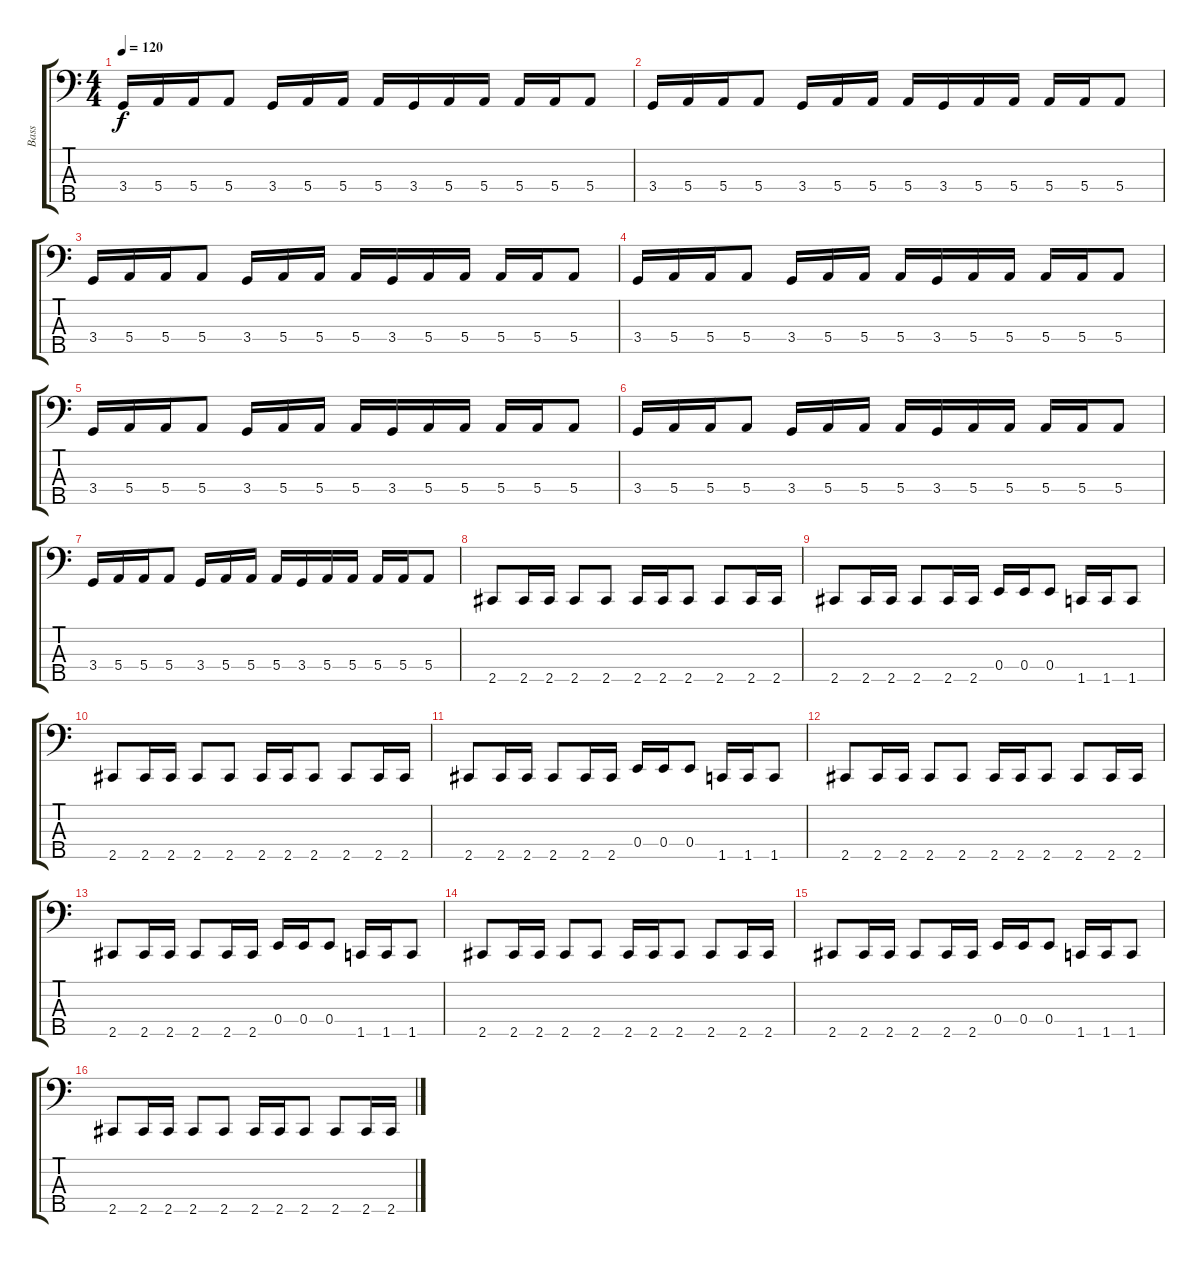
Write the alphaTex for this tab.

\track ("Bass" "Bass") {instrument electricbasspick}
\staff {score tabs}
\tuning (G2 D2 A1 E1 B0) {hide}
\ts (4 4)
\tempo 120
\clef f4
\ks c
3.4.16{dy f} 5.4.16 5.4.16 5.4.8 3.4.16 5.4.16 5.4.16 5.4.16 3.4.16 5.4.16 5.4.16 5.4.16 5.4.16 5.4.8 |
3.4.16 5.4.16 5.4.16 5.4.8 3.4.16 5.4.16 5.4.16 5.4.16 3.4.16 5.4.16 5.4.16 5.4.16 5.4.16 5.4.8 |
3.4.16 5.4.16 5.4.16 5.4.8 3.4.16 5.4.16 5.4.16 5.4.16 3.4.16 5.4.16 5.4.16 5.4.16 5.4.16 5.4.8 |
3.4.16 5.4.16 5.4.16 5.4.8 3.4.16 5.4.16 5.4.16 5.4.16 3.4.16 5.4.16 5.4.16 5.4.16 5.4.16 5.4.8 |
3.4.16 5.4.16 5.4.16 5.4.8 3.4.16 5.4.16 5.4.16 5.4.16 3.4.16 5.4.16 5.4.16 5.4.16 5.4.16 5.4.8 |
3.4.16 5.4.16 5.4.16 5.4.8 3.4.16 5.4.16 5.4.16 5.4.16 3.4.16 5.4.16 5.4.16 5.4.16 5.4.16 5.4.8 |
3.4.16 5.4.16 5.4.16 5.4.8 3.4.16 5.4.16 5.4.16 5.4.16 3.4.16 5.4.16 5.4.16 5.4.16 5.4.16 5.4.8 |
2.5.8 2.5.16 2.5.16 2.5.8 2.5.8 2.5.16 2.5.16 2.5.8 2.5.8 2.5.16 2.5.16 |
2.5.8 2.5.16 2.5.16 2.5.8 2.5.16 2.5.16 0.4.16 0.4.16 0.4.8 1.5.16 1.5.16 1.5.8 |
2.5.8 2.5.16 2.5.16 2.5.8 2.5.8 2.5.16 2.5.16 2.5.8 2.5.8 2.5.16 2.5.16 |
2.5.8 2.5.16 2.5.16 2.5.8 2.5.16 2.5.16 0.4.16 0.4.16 0.4.8 1.5.16 1.5.16 1.5.8 |
2.5.8 2.5.16 2.5.16 2.5.8 2.5.8 2.5.16 2.5.16 2.5.8 2.5.8 2.5.16 2.5.16 |
2.5.8 2.5.16 2.5.16 2.5.8 2.5.16 2.5.16 0.4.16 0.4.16 0.4.8 1.5.16 1.5.16 1.5.8 |
2.5.8 2.5.16 2.5.16 2.5.8 2.5.8 2.5.16 2.5.16 2.5.8 2.5.8 2.5.16 2.5.16 |
2.5.8 2.5.16 2.5.16 2.5.8 2.5.16 2.5.16 0.4.16 0.4.16 0.4.8 1.5.16 1.5.16 1.5.8 |
2.5.8 2.5.16 2.5.16 2.5.8 2.5.8 2.5.16 2.5.16 2.5.8 2.5.8 2.5.16 2.5.16
